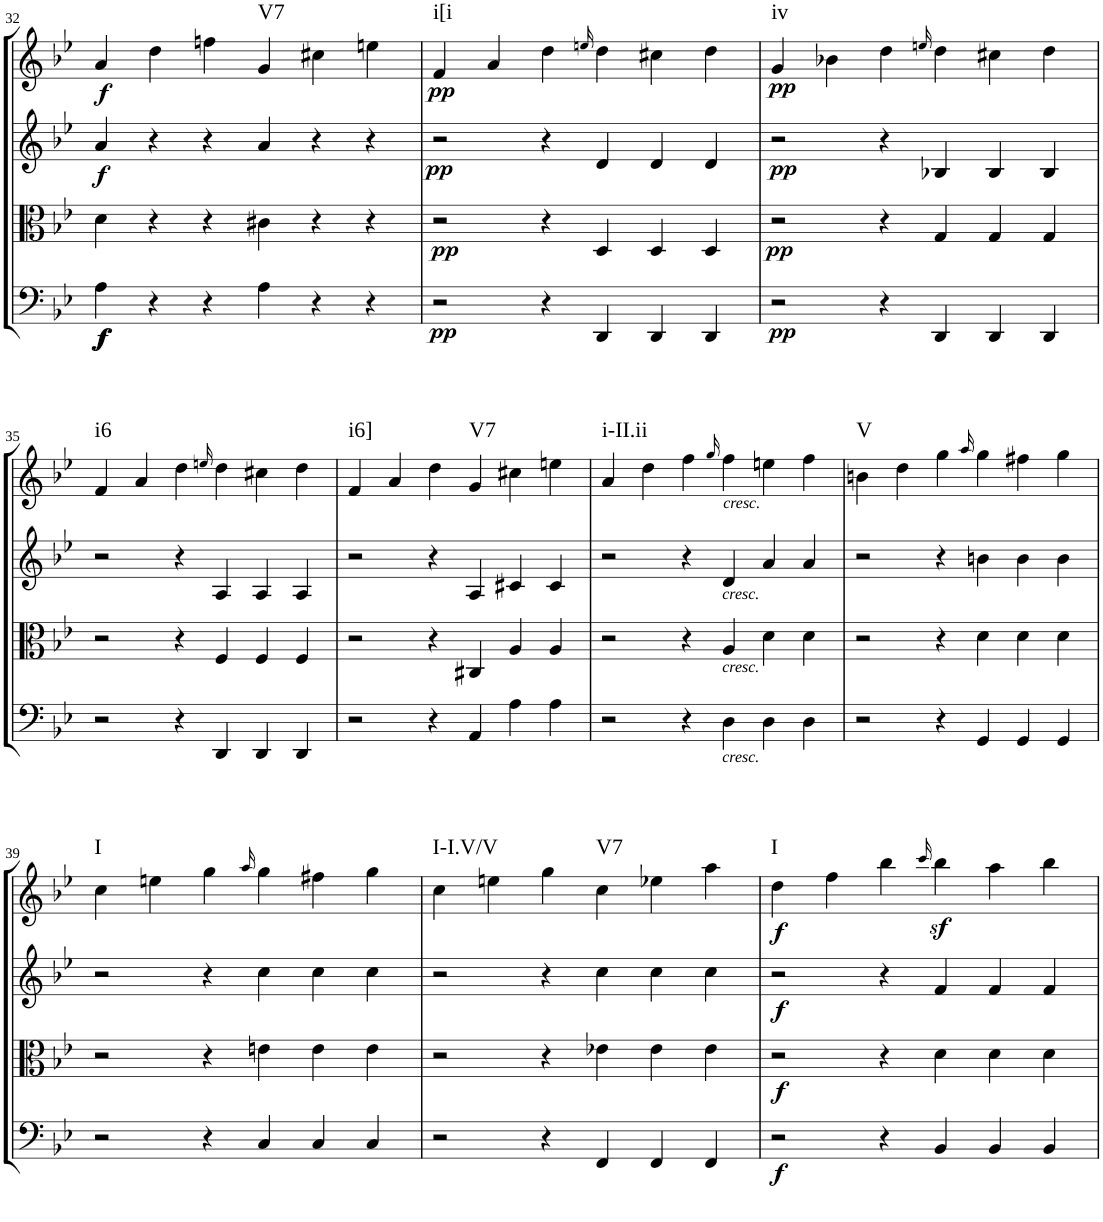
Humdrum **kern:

**kern	**dynam	**kern	**dynam	**kern	**dynam	**kern	**dynam	**harte
*part4	*part4	*part3	*part3	*part2	*part2	*part1	*part1	*part1
*staff4	*staff4	*staff3	*staff3	*staff2	*staff2	*staff1	*staff1	*
*I"Cello	*	*I"Viola	*	*I"2nd Violin	*	*I"1st Violin	*	*
*	*	*I'Vla	*	*I'Vln	*	*I'Vln	*	*
!!LO:PB:g=z
*clefF4	*	*clefC3	*	*clefG2	*	*clefG2	*	*
*k[b-e-]	*	*k[b-e-]	*	*k[b-e-]	*	*k[b-e-]	*	*
*g:	*	*g:	*	*g:	*	*g:	*	*
*M6/4	*	*M6/4	*	*M6/4	*	*M6/4	*	*
=32	=32	=32	=32	=32	=32	=32	=32	=32
!	!LO:DY:b	!	!	!	!	!	!	!
!	!LO:DY:n=1:b	!	!	!	!LO:DY:b	!	!LO:DY:b	!
4A\	f f	4d\	.	4a/	f	4a/	f	.
4r	.	4r	.	4r	.	4dd\	.	.
4r	.	4r	.	4r	.	4ffn\	.	.
!	!	!	!	!	!	!	!	!LO:H:kt=V7
4A\	.	4c#X\	.	4a/	.	4g/	.	N
4r	.	4r	.	4r	.	4cc#X\	.	.
4r	.	4r	.	4r	.	4een\	.	.
=33	=33	=33	=33	=33	=33	=33	=33	=33
!	!LO:DY:b	!	!LO:DY:b	!	!LO:DY:b	!	!LO:DY:b	!LO:H:kt=i[i
2r	pp	2r	pp	2r	pp	4f/	pp	N
.	.	.	.	.	.	4a/	.	.
4r	.	4r	.	4r	.	4dd\	.	.
.	.	.	.	.	.	16qeen/	.	.
4DD/	.	4D/	.	4d/	.	4dd\	.	.
4DD/	.	4D/	.	4d/	.	4cc#X\	.	.
4DD/	.	4D/	.	4d/	.	4dd\	.	.
=34	=34	=34	=34	=34	=34	=34	=34	=34
!	!LO:DY:b	!	!LO:DY:b	!	!LO:DY:b	!	!LO:DY:b	!LO:H:kt=iv
2r	pp	2r	pp	2r	pp	4g/	pp	N
.	.	.	.	.	.	4b-X\	.	.
4r	.	4r	.	4r	.	4dd\	.	.
.	.	.	.	.	.	16qeen/	.	.
4DD/	.	4G/	.	4B-X/	.	4dd\	.	.
4DD/	.	4G/	.	4B-/	.	4cc#X\	.	.
4DD/	.	4G/	.	4B-/	.	4dd\	.	.
!!LO:LB:g=z
=35	=35	=35	=35	=35	=35	=35	=35	=35
!	!	!	!	!	!	!	!	!LO:H:kt=i6
2r	.	2r	.	2r	.	4f/	.	N
.	.	.	.	.	.	4a/	.	.
4r	.	4r	.	4r	.	4dd\	.	.
.	.	.	.	.	.	16qeen/	.	.
4DD/	.	4F/	.	4A/	.	4dd\	.	.
4DD/	.	4F/	.	4A/	.	4cc#X\	.	.
4DD/	.	4F/	.	4A/	.	4dd\	.	.
=36	=36	=36	=36	=36	=36	=36	=36	=36
!	!	!	!	!	!	!	!	!LO:H:kt=i6]
2r	.	2r	.	2r	.	4f/	.	N
.	.	.	.	.	.	4a/	.	.
4r	.	4r	.	4r	.	4dd\	.	.
!	!	!	!	!	!	!	!	!LO:H:kt=V7
4AA/	.	4C#X/	.	4A/	.	4g/	.	N
4A\	.	4A/	.	4c#X/	.	4cc#X\	.	.
4A\	.	4A/	.	4c#/	.	4een\	.	.
=37	=37	=37	=37	=37	=37	=37	=37	=37
!	!	!	!	!	!	!	!	!LO:H:kt=i-II.ii
2r	.	2r	.	2r	.	4a/	.	N
.	.	.	.	.	.	4dd\	.	.
4r	.	4r	.	4r	.	4ff\	.	.
.	.	.	.	.	.	16qgg/	.	.
!	!	!	!	!	!	!LO:TX:b:i:t=cresc.	!	!
!	!	!	!	!LO:TX:b:i:t=cresc.	!	!	!	!
!	!	!LO:TX:b:i:t=cresc.	!	!	!	!	!	!
!LO:TX:b:i:t=cresc.	!	!	!	!	!	!	!	!
4D\	.	4A/	.	4d/	.	4ff\	.	.
4D\	.	4d\	.	4a/	.	4een\	.	.
4D\	.	4d\	.	4a/	.	4ff\	.	.
=38	=38	=38	=38	=38	=38	=38	=38	=38
!	!	!	!	!	!	!	!	!LO:H:kt=V
2r	.	2r	.	2r	.	4bn\	.	N
.	.	.	.	.	.	4dd\	.	.
4r	.	4r	.	4r	.	4gg\	.	.
.	.	.	.	.	.	16qaa/	.	.
4GG/	.	4d\	.	4bn\	.	4gg\	.	.
4GG/	.	4d\	.	4b\	.	4ff#X\	.	.
4GG/	.	4d\	.	4b\	.	4gg\	.	.
!!LO:LB:g=z
=39	=39	=39	=39	=39	=39	=39	=39	=39
!	!	!	!	!	!	!	!	!LO:H:kt=I
2r	.	2r	.	2r	.	4cc\	.	N
.	.	.	.	.	.	4een\	.	.
4r	.	4r	.	4r	.	4gg\	.	.
.	.	.	.	.	.	16qaa/	.	.
4C/	.	4en\	.	4cc\	.	4gg\	.	.
4C/	.	4e\	.	4cc\	.	4ff#X\	.	.
4C/	.	4e\	.	4cc\	.	4gg\	.	.
=40	=40	=40	=40	=40	=40	=40	=40	=40
!	!	!	!	!	!	!	!	!LO:H:kt=I-I.V/V
2r	.	2r	.	2r	.	4cc\	.	N
.	.	.	.	.	.	4een\	.	.
4r	.	4r	.	4r	.	4gg\	.	.
!	!	!	!	!	!	!	!	!LO:H:kt=V7
4FF/	.	4e-X\	.	4cc\	.	4cc\	.	N
4FF/	.	4e-\	.	4cc\	.	4ee-X\	.	.
4FF/	.	4e-\	.	4cc\	.	4aa\	.	.
=41	=41	=41	=41	=41	=41	=41	=41	=41
!	!LO:DY:b	!	!LO:DY:b	!	!LO:DY:b	!	!LO:DY:b	!LO:H:kt=I
2r	f	2r	f	2r	f	4dd\	f	N
.	.	.	.	.	.	4ff\	.	.
4r	.	4r	.	4r	.	4bb-\	.	.
.	.	.	.	.	.	16qccc/	.	.
4BB-/	.	4d\	.	4f/	.	4bb-z<\	.	.
4BB-/	.	4d\	.	4f/	.	4aa\	.	.
4BB-/	.	4d\	.	4f/	.	4bb-\	.	.
=	=	=	=	=	=	=	=	=
*-	*-	*-	*-	*-	*-	*-	*-	*-
